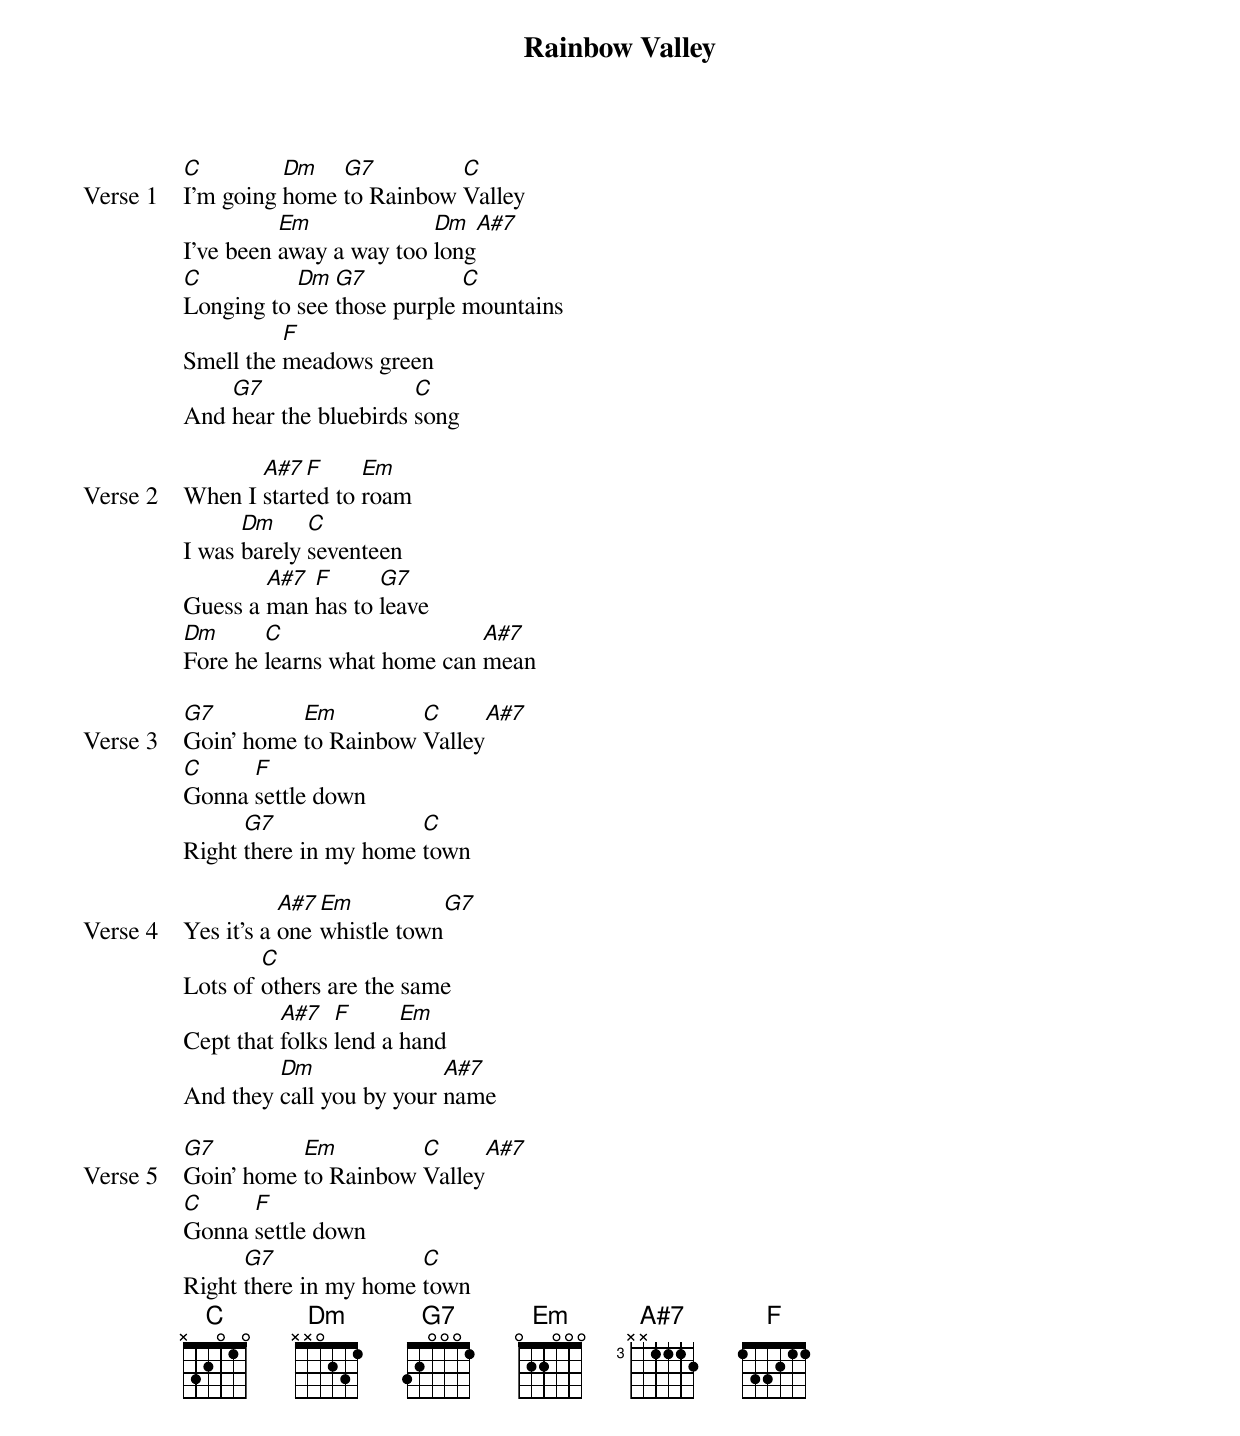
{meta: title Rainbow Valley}
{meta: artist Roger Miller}
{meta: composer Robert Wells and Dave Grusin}

{start_of_verse: Verse 1}
[C]I'm going [Dm]home [G7]to Rainbow [C]Valley
I've been [Em]away a way too [Dm]long[A#7]
[C]Longing to [Dm]see [G7]those purple [C]mountains
Smell the [F]meadows green
And [G7]hear the bluebirds [C]song
{end_of_verse}

{start_of_verse: Verse 2}
When I [A#7]start[F]ed to [Em]roam
I was [Dm]barely [C]seventeen
Guess a [A#7]man [F]has to [G7]leave
[Dm]Fore he [C]learns what home can [A#7]mean
{end_of_verse}

{start_of_verse: Verse 3}
[G7]Goin' home [Em]to Rainbow [C]Valley[A#7]
[C]Gonna [F]settle down
Right [G7]there in my home [C]town
{end_of_verse}

{start_of_verse: Verse 4}
Yes it's a [A#7]one [Em]whistle town[G7]
Lots of [C]others are the same
Cept that [A#7]folks [F]lend a [Em]hand
And they [Dm]call you by your [A#7]name
{end_of_verse}

{start_of_verse: Verse 5}
[G7]Goin' home [Em]to Rainbow [C]Valley[A#7]
[C]Gonna [F]settle down
Right [G7]there in my home [C]town
{end_of_verse}
